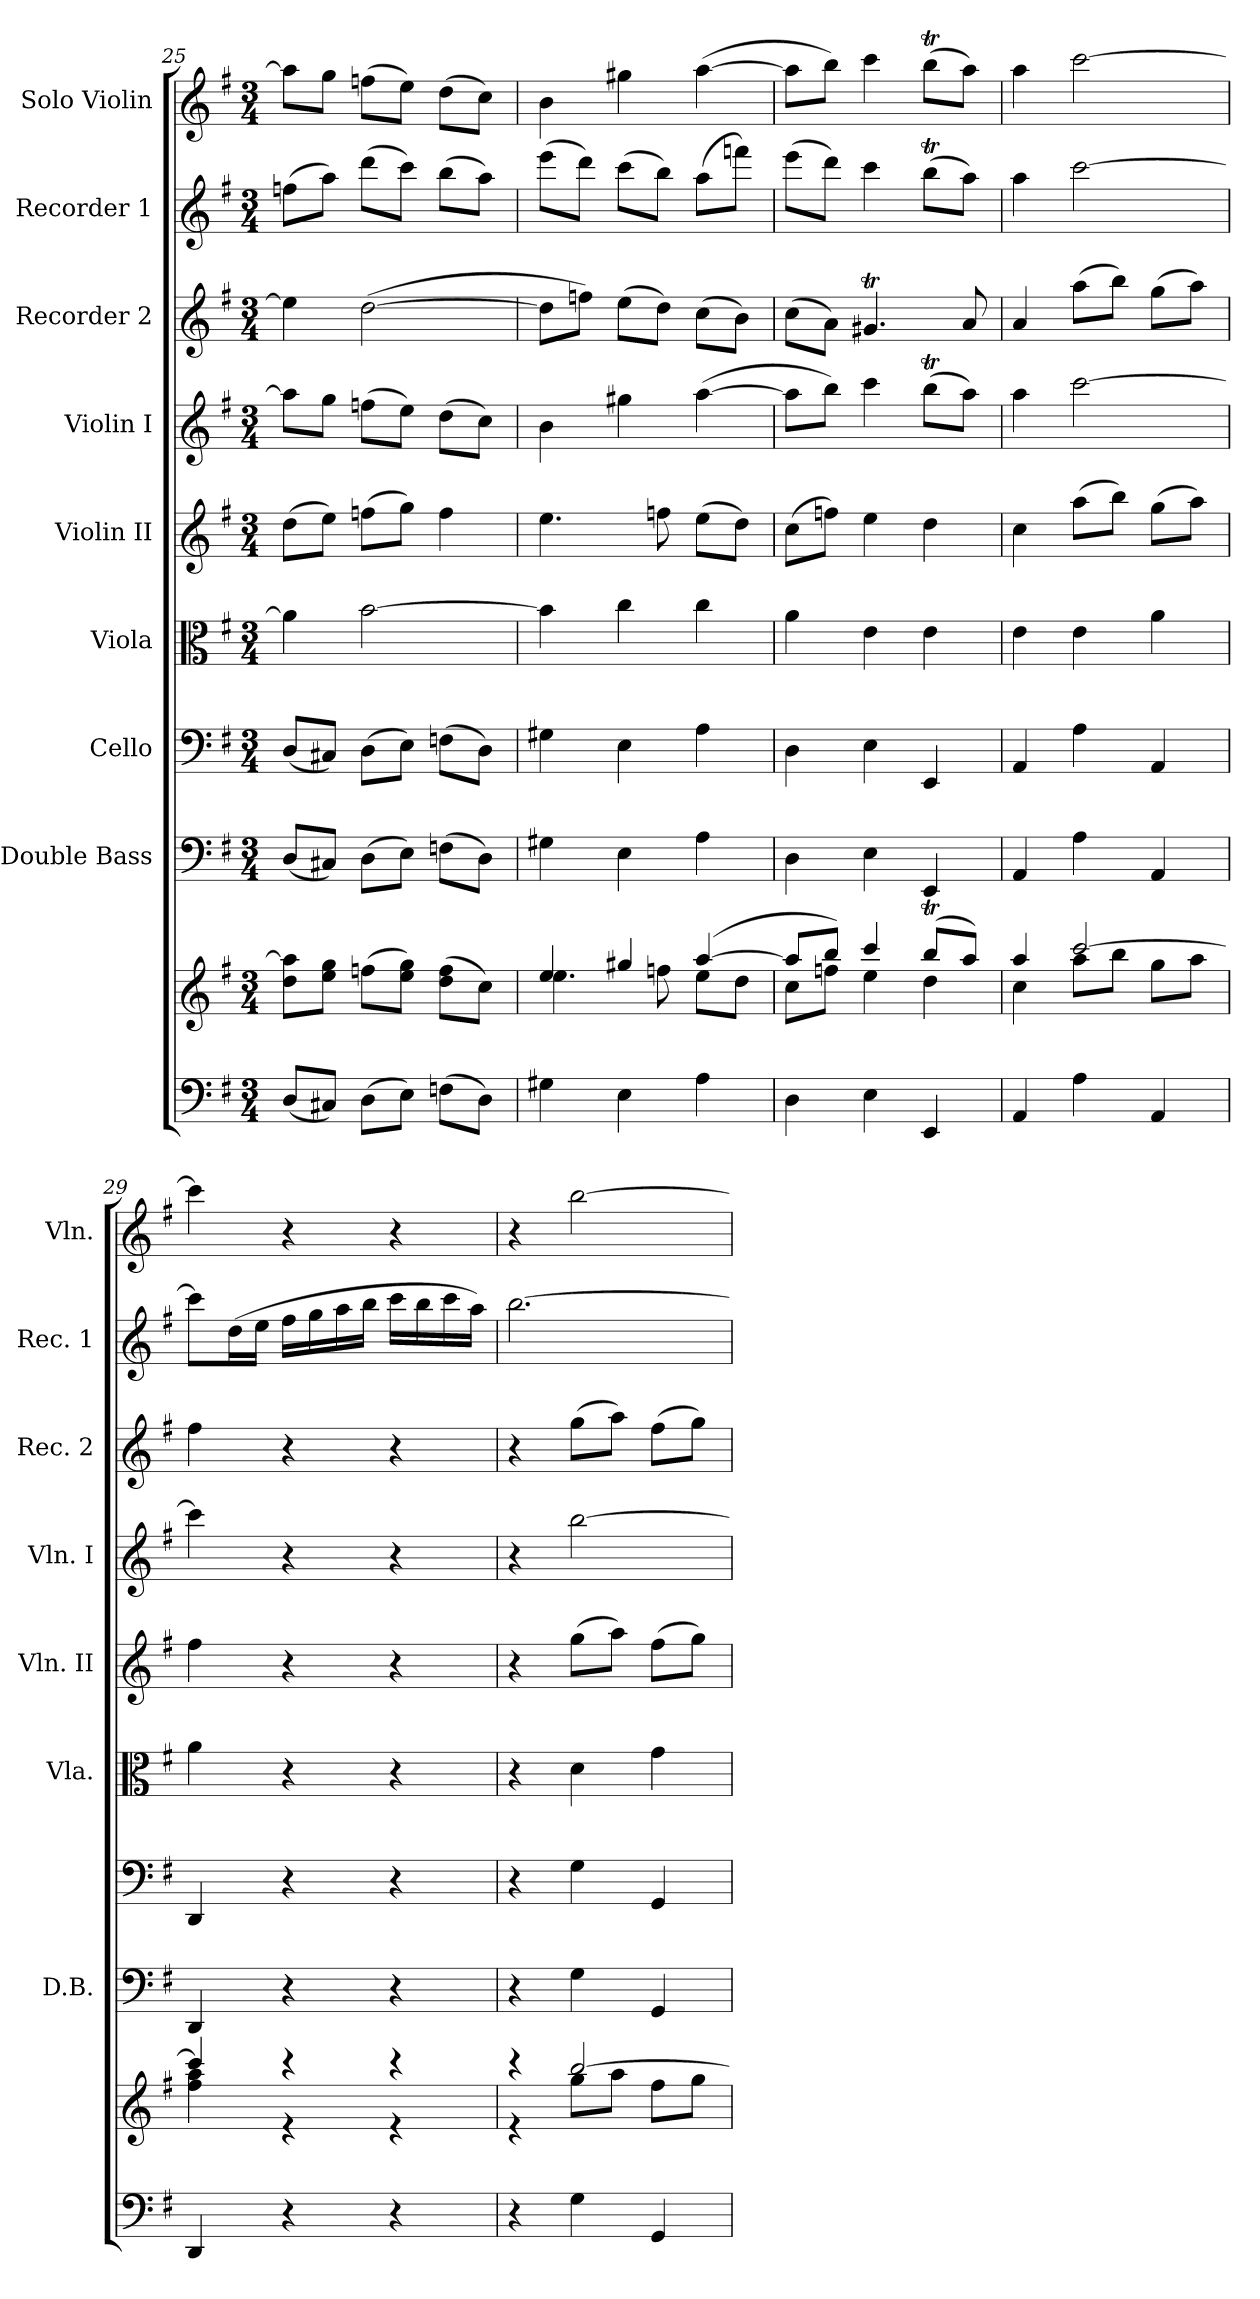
**kern	**kern	**kern	**kern	**kern	**kern	**kern	**kern	**kern	**kern
*part9	*part9	*part8	*part7	*part6	*part5	*part4	*part3	*part2	*part1
*staff10	*staff9	*staff8	*staff7	*staff6	*staff5	*staff4	*staff3	*staff2	*staff1
*	*	*I"Double Bass	*I"Cello	*I"Viola	*I"Violin II	*I"Violin I	*I"Recorder 2	*I"Recorder 1	*I"Solo Violin
*	*	*I'D.B.	*	*I'Vla.	*I'Vln. II	*I'Vln. I	*I'Rec. 2	*I'Rec. 1	*I'Vln.
*clefF4	*clefG2	*clefF4	*clefF4	*clefC3	*clefG2	*clefG2	*clefG2	*clefG2	*clefG2
*	*	*ITrd7c12	*	*	*	*	*	*	*
*k[f#]	*k[f#]	*k[f#]	*k[f#]	*k[f#]	*k[f#]	*k[f#]	*k[f#]	*k[f#]	*k[f#]
*G:	*G:	*G:	*G:	*G:	*G:	*G:	*G:	*G:	*G:
*M3/4	*M3/4	*M3/4	*M3/4	*M3/4	*M3/4	*M3/4	*M3/4	*M3/4	*M3/4
=25	=25	=25	=25	=25	=25	=25	=25	=25	=25
(<8D/L	8dd\ 8aa]\L	(<8DD/L	(<8D/L	4a\]	(>8dd\L	8aa\L]	4ee\]	(>8ffn\L	8aa\L]
8C#X/J)	8ee\ 8gg\J	8CC#X/J)	8C#X/J)	.	8ee\J)	8gg\J	.	8aa\J)	8gg\J
(>8D\L	(>8ffn\L	(>8DD\L	(>8D\L	[2b\	(>8ffn\L	(>8ffn\L	(>[2dd\	(>8ddd\L	(>8ffn\L
8E\J)	8ee\ 8gg\J)	8EE\J)	8E\J)	.	8gg\J)	8ee\J)	.	8ccc\J)	8ee\J)
(>8Fn\L	(>8dd\ 8ff\L	(>8FFn\L	(>8Fn\L	.	4ff\	(>8dd\L	.	(>8bb\L	(>8dd\L
8D\J)	8cc\J)	8DD\J)	8D\J)	.	.	8cc\J)	.	8aa\J)	8cc\J)
!!LO:PB:g=z
=26	=26	=26	=26	=26	=26	=26	=26	=26	=26
*	*^	*	*	*	*	*	*	*	*
4G#X\	4ee/	4.ee\	4GG#X\	4G#X\	4b\]	4.ee\	4b\	8dd\L]	(>8eee\L	4b\
.	.	.	.	.	.	.	.	8ffn\J)	8ddd\J)	.
4E\	4gg#X/	.	4EE\	4E\	4cc\	.	4gg#X\	(>8ee\L	(>8ccc\L	4gg#X\
.	.	8ffn\	.	.	.	8ffn\	.	8dd\J)	8bb\J)	.
4A\	(>[4aa/	8ee\L	4AA\	4A\	4cc\	(>8ee\L	(>[4aa\	(>8cc\L	(>8aa\L	(>[4aa\
.	.	8dd\J	.	.	.	8dd\J)	.	8b\J)	8fffn\J)	.
=27	=27	=27	=27	=27	=27	=27	=27	=27	=27	=27
4D\	8aa/L]	8cc\L	4DD\	4D\	4a\	(>8cc\L	8aa\L]	(>8cc\L	(>8eee\L	8aa\L]
.	8bb/J)	8ffn\J	.	.	.	8ffn\J)	8bb\J)	8a\J)	8ddd\J)	8bb\J)
4E\	4ccc/	4ee\	4EE\	4E\	4e\	4ee\	4ccc\	4.g#Xt/	4ccc\	4ccc\
4EE/	(>8bbt/L	4dd\	4EEE/	4EE/	4e\	4dd\	(>8bbt\L	.	(>8bbt\L	(>8bbt\L
.	8aa/J)	.	.	.	.	.	8aa\J)	8a/	8aa\J)	8aa\J)
=28	=28	=28	=28	=28	=28	=28	=28	=28	=28	=28
4AA/	4aa/	4cc\	4AAA/	4AA/	4e\	4cc\	4aa\	4a/	4aa\	4aa\
4A\	[2ccc/	8aa\L	4AA\	4A\	4e\	(>8aa\L	[2ccc\	(>8aa\L	[2ccc\	[2ccc\
.	.	8bb\J	.	.	.	8bb\J)	.	8bb\J)	.	.
4AA/	.	8gg\L	4AAA/	4AA/	4a\	(>8gg\L	.	(>8gg\L	.	.
.	.	8aa\J	.	.	.	8aa\J)	.	8aa\J)	.	.
=29	=29	=29	=29	=29	=29	=29	=29	=29	=29	=29
4DD/	4ccc/]	4ff#\ 4aa\	4DDD/	4DD/	4a\	4ff#\	4ccc\]	4ff#\	8ccc\L]	4ccc\]
.	.	.	.	.	.	.	.	.	(>16dd\L	.
.	.	.	.	.	.	.	.	.	16ee\JJ	.
4r	4r	4r	4r	4r	4r	4r	4r	4r	16ff#\LL	4r
.	.	.	.	.	.	.	.	.	16gg\	.
.	.	.	.	.	.	.	.	.	16aa\	.
.	.	.	.	.	.	.	.	.	16bb\JJ	.
4r	4r	4r	4r	4r	4r	4r	4r	4r	16ccc\LL	4r
.	.	.	.	.	.	.	.	.	16bb\	.
.	.	.	.	.	.	.	.	.	16ccc\	.
.	.	.	.	.	.	.	.	.	16aa\JJ)	.
=30	=30	=30	=30	=30	=30	=30	=30	=30	=30	=30
4r	4r	4r	4r	4r	4r	4r	4r	4r	[2.bb\	4r
4G\	[2bb/	8gg\L	4GG\	4G\	4d\	(>8gg\L	[2bb\	(>8gg\L	.	[2bb\
.	.	8aa\J	.	.	.	8aa\J)	.	8aa\J)	.	.
4GG/	.	8ff#\L	4GGG/	4GG/	4g\	(>8ff#\L	.	(>8ff#\L	.	.
.	.	8gg\J	.	.	.	8gg\J)	.	8gg\J)	.	.
*	*v	*v	*	*	*	*	*	*	*	*
=	=	=	=	=	=	=	=	=	=
*-	*-	*-	*-	*-	*-	*-	*-	*-	*-
